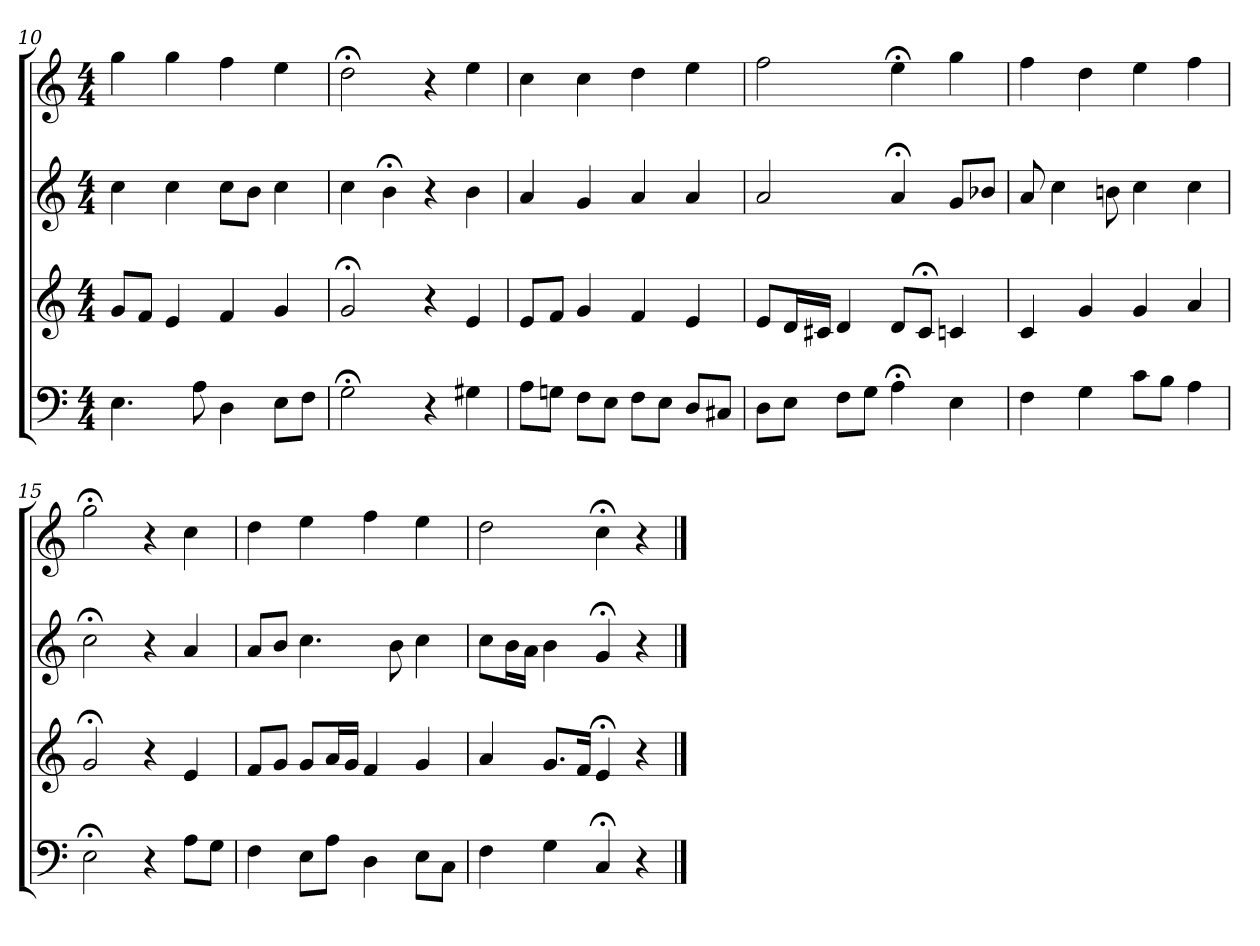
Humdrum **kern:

**kern	**kern	**kern	**kern
*part4	*part3	*part2	*part1
*staff4	*staff3	*staff2	*staff1
*clefF4	*clefG2	*clefG2	*clefG2
*k[]	*k[]	*k[]	*k[]
*C:	*C:	*C:	*C:
*M4/4	*M4/4	*M4/4	*M4/4
=10	=10	=10	=10
4.E	8g/L	4cc	4gg
.	8f/J	.	.
.	4e	4cc	4gg
8A	.	.	.
4D	4f	8cc\L	4ff
.	.	8b\J	.
8E\L	4g	4cc	4ee
8F\J	.	.	.
=11	=11	=11	=11
2G;<	2g;<	4cc	2dd;<
.	.	4b;<	.
4r	4r	4r	4r
4G#X	4e	4b	4ee
=12	=12	=12	=12
8A\L	8e/L	4a	4cc
8Gn\J	8f/J	.	.
8F\L	4g	4g	4cc
8E\J	.	.	.
8F\L	4f	4a	4dd
8E\J	.	.	.
8D/L	4e	4a	4ee
8C#X/J	.	.	.
=13	=13	=13	=13
8D\L	8e/L	2a	2ff
8E\J	16d/L	.	.
.	16c#X/JJ	.	.
8F\L	4d	.	.
8G\J	.	.	.
4A;<	8d/L	4a;<	4ee;<
.	8c#;</J	.	.
4E	4cn	8g/L	4gg
.	.	8b-X/J	.
=14	=14	=14	=14
4F	4c	8a	4ff
.	.	4cc	.
4G	4g	.	4dd
.	.	8bn	.
8c\L	4g	4cc	4ee
8B\J	.	.	.
4A	4a	4cc	4ff
=15	=15	=15	=15
2E;<	2g;<	2cc;<	2gg;<
4r	4r	4r	4r
8A\L	4e	4a	4cc
8G\J	.	.	.
=16	=16	=16	=16
4F	8f/L	8a/L	4dd
.	8g/J	8b/J	.
8E\L	8g/L	4.cc	4ee
8A\J	16a/L	.	.
.	16g/JJ	.	.
4D	4f	.	4ff
.	.	8b	.
8E\L	4g	4cc	4ee
8C\J	.	.	.
=17	=17	=17	=17
4F	4a	8cc\L	2dd
.	.	16b\L	.
.	.	16a\JJ	.
4G	8.g/L	4b	.
.	16f/Jk	.	.
4C;<	4e;<	4g;<	4cc;<
4r	4r	4r	4r
==	==	==	==
*-	*-	*-	*-
